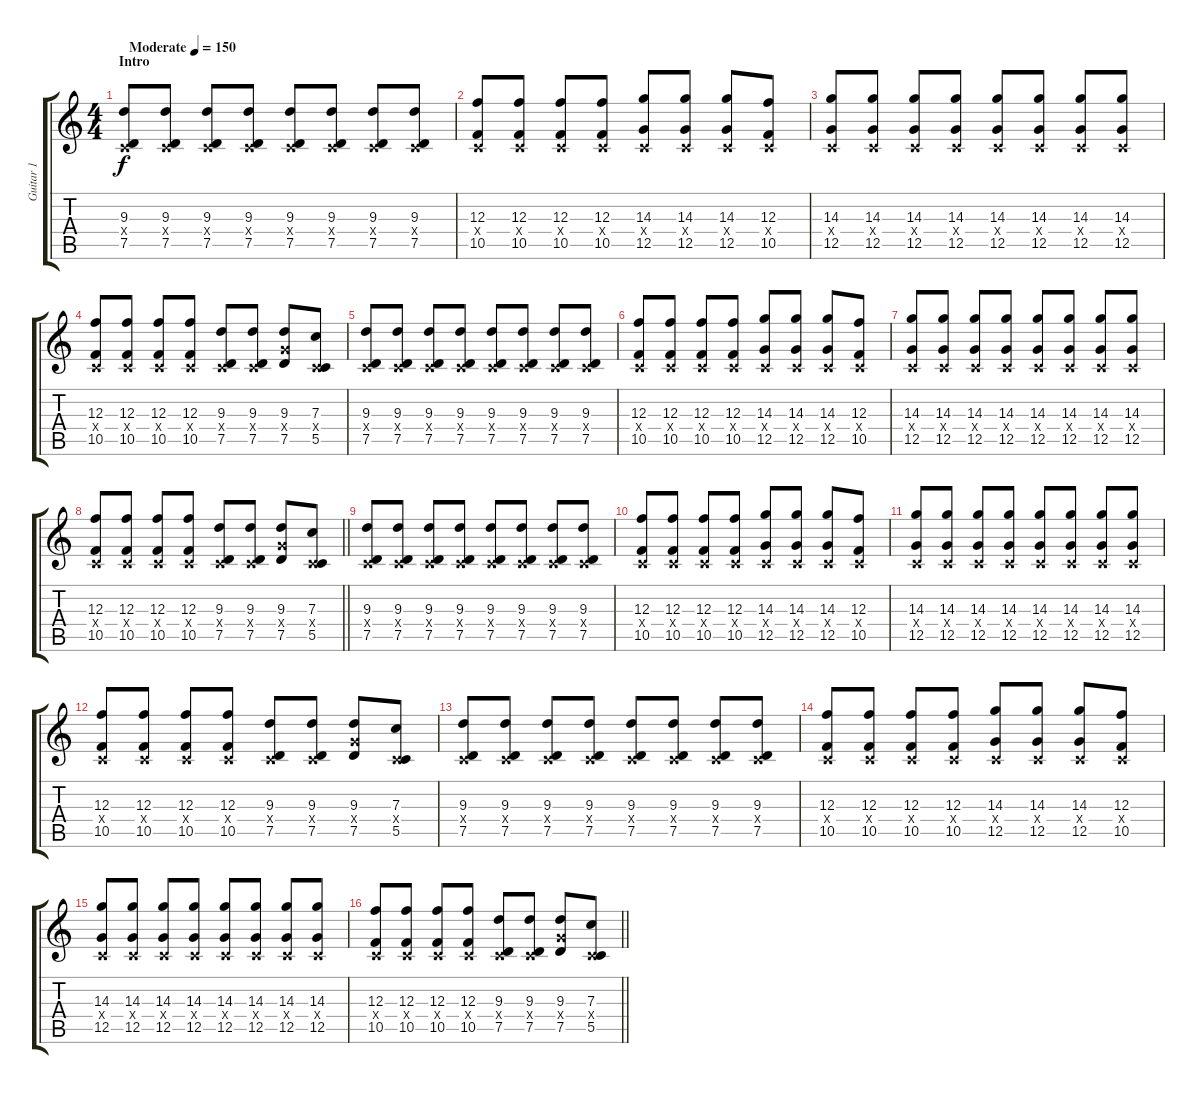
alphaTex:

\track ("Guitar 1" "Guitar 1") {instrument distortionguitar}
\staff {score tabs}
\tuning (D4 A3 F3 C3 G2 C2) {hide}
\ts (4 4)
\section ("" "Intro")
\tempo (150 "Moderate")
\clef g2
\ks c
(9.3 0.4{x} 7.5).8{dy f instrument distortionguitar} (9.3 0.4{x} 7.5).8 (9.3 0.4{x} 7.5).8 (9.3 0.4{x} 7.5).8 (9.3 0.4{x} 7.5).8 (9.3 0.4{x} 7.5).8 (9.3 0.4{x} 7.5).8 (9.3 0.4{x} 7.5).8 |
(12.3 0.4{x} 10.5).8 (12.3 0.4{x} 10.5).8 (12.3 0.4{x} 10.5).8 (12.3 0.4{x} 10.5).8 (14.3 0.4{x} 12.5).8 (14.3 0.4{x} 12.5).8 (14.3 0.4{x} 12.5).8 (12.3 0.4{x} 10.5).8 |
(14.3 0.4{x} 12.5).8 (14.3 0.4{x} 12.5).8 (14.3 0.4{x} 12.5).8 (14.3 0.4{x} 12.5).8 (14.3 0.4{x} 12.5).8 (14.3 0.4{x} 12.5).8 (14.3 0.4{x} 12.5).8 (14.3 0.4{x} 12.5).8 |
(12.3 0.4{x} 10.5).8 (12.3 0.4{x} 10.5).8 (12.3 0.4{x} 10.5).8 (12.3 0.4{x} 10.5).8 (9.3 0.4{x} 7.5).8 (9.3 0.4{x} 7.5).8 (9.3 7.4{x} 7.5).8 (7.3 0.4{x} 5.5).8 |
(9.3 0.4{x} 7.5).8 (9.3 0.4{x} 7.5).8 (9.3 0.4{x} 7.5).8 (9.3 0.4{x} 7.5).8 (9.3 0.4{x} 7.5).8 (9.3 0.4{x} 7.5).8 (9.3 0.4{x} 7.5).8 (9.3 0.4{x} 7.5).8 |
(12.3 0.4{x} 10.5).8 (12.3 0.4{x} 10.5).8 (12.3 0.4{x} 10.5).8 (12.3 0.4{x} 10.5).8 (14.3 0.4{x} 12.5).8 (14.3 0.4{x} 12.5).8 (14.3 0.4{x} 12.5).8 (12.3 0.4{x} 10.5).8 |
(14.3 0.4{x} 12.5).8 (14.3 0.4{x} 12.5).8 (14.3 0.4{x} 12.5).8 (14.3 0.4{x} 12.5).8 (14.3 0.4{x} 12.5).8 (14.3 0.4{x} 12.5).8 (14.3 0.4{x} 12.5).8 (14.3 0.4{x} 12.5).8 |
\barLineRight lightlight
(12.3 0.4{x} 10.5).8 (12.3 0.4{x} 10.5).8 (12.3 0.4{x} 10.5).8 (12.3 0.4{x} 10.5).8 (9.3 0.4{x} 7.5).8 (9.3 0.4{x} 7.5).8 (9.3 7.4{x} 7.5).8 (7.3 0.4{x} 5.5).8 |
(9.3 0.4{x} 7.5).8 (9.3 0.4{x} 7.5).8 (9.3 0.4{x} 7.5).8 (9.3 0.4{x} 7.5).8 (9.3 0.4{x} 7.5).8 (9.3 0.4{x} 7.5).8 (9.3 0.4{x} 7.5).8 (9.3 0.4{x} 7.5).8 |
(12.3 0.4{x} 10.5).8 (12.3 0.4{x} 10.5).8 (12.3 0.4{x} 10.5).8 (12.3 0.4{x} 10.5).8 (14.3 0.4{x} 12.5).8 (14.3 0.4{x} 12.5).8 (14.3 0.4{x} 12.5).8 (12.3 0.4{x} 10.5).8 |
(14.3 0.4{x} 12.5).8 (14.3 0.4{x} 12.5).8 (14.3 0.4{x} 12.5).8 (14.3 0.4{x} 12.5).8 (14.3 0.4{x} 12.5).8 (14.3 0.4{x} 12.5).8 (14.3 0.4{x} 12.5).8 (14.3 0.4{x} 12.5).8 |
(12.3 0.4{x} 10.5).8 (12.3 0.4{x} 10.5).8 (12.3 0.4{x} 10.5).8 (12.3 0.4{x} 10.5).8 (9.3 0.4{x} 7.5).8 (9.3 0.4{x} 7.5).8 (9.3 7.4{x} 7.5).8 (7.3 0.4{x} 5.5).8 |
(9.3 0.4{x} 7.5).8 (9.3 0.4{x} 7.5).8 (9.3 0.4{x} 7.5).8 (9.3 0.4{x} 7.5).8 (9.3 0.4{x} 7.5).8 (9.3 0.4{x} 7.5).8 (9.3 0.4{x} 7.5).8 (9.3 0.4{x} 7.5).8 |
(12.3 0.4{x} 10.5).8 (12.3 0.4{x} 10.5).8 (12.3 0.4{x} 10.5).8 (12.3 0.4{x} 10.5).8 (14.3 0.4{x} 12.5).8 (14.3 0.4{x} 12.5).8 (14.3 0.4{x} 12.5).8 (12.3 0.4{x} 10.5).8 |
(14.3 0.4{x} 12.5).8 (14.3 0.4{x} 12.5).8 (14.3 0.4{x} 12.5).8 (14.3 0.4{x} 12.5).8 (14.3 0.4{x} 12.5).8 (14.3 0.4{x} 12.5).8 (14.3 0.4{x} 12.5).8 (14.3 0.4{x} 12.5).8 |
\barLineRight lightlight
(12.3 0.4{x} 10.5).8 (12.3 0.4{x} 10.5).8 (12.3 0.4{x} 10.5).8 (12.3 0.4{x} 10.5).8 (9.3 0.4{x} 7.5).8 (9.3 0.4{x} 7.5).8 (9.3 7.4{x} 7.5).8 (7.3 0.4{x} 5.5).8
